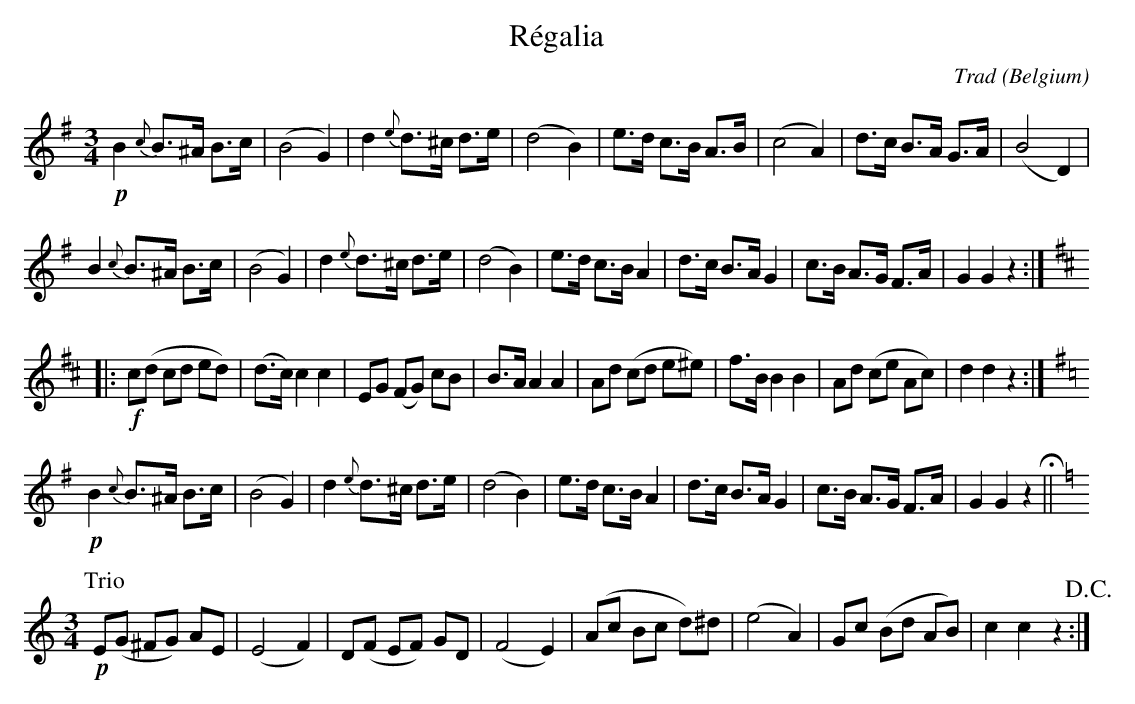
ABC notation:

X:1
T:Régalia
C:Trad
O:Belgium
M:3/4
L:1/8
K:G
!p!B2 {c}B>^A B>c|(B4 G2)|d2 {e}d>^c d>e|(d4 B2)|e>d c>B A>B|(c4 A2)|d>c B>A G>A|(B4 D2)|
B2 {c}B>^A B>c|(B4 G2)|d2 {e}d>^c d>e|(d4 B2)|e>d c>B A2|d>c B>A G2|c>B A>G F>A|G2 G2 z2:|
K:D
|:!f!c(d cd ed)|(d>c) c2 c2|EG (FG) cB|B>A A2 A2|Ad (cd e^e)|f>B B2 B2|Ad (ce Ac)|d2 d2 z2:|
K:G
!p!B2 {c}B>^A B>c|(B4 G2)|d2 {e}d>^c d>e|(d4 B2)|e>d c>B A2|d>c B>A G2|c>B A>G F>A|G2 G2 z2!fermata!||
K:C
M:3/4
P:Trio
!p!E(G ^FG) AE|(E4 F2)|D(F EF) GD|(F4 E2)|(Ac Bc d)^d|(e4 A2)|Gc (Bd AB)|c2c2z2!D.C.!:|]
